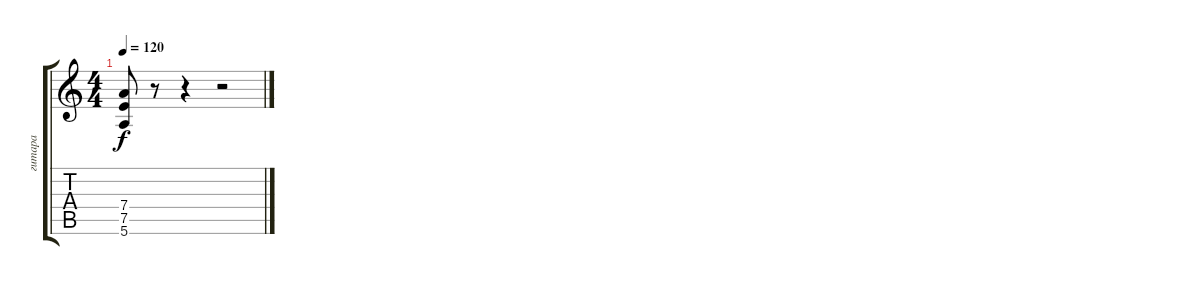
\track ("гитара" "гитара") {instrument overdrivenguitar}
\staff {score tabs}
\tuning (E4 B3 G3 D3 A2 E2) {hide}
\ts (4 4)
\tempo 120
\clef g2
\ks c
(7.4 7.5 5.6).8{dy f} r.8 r.4 r.2
